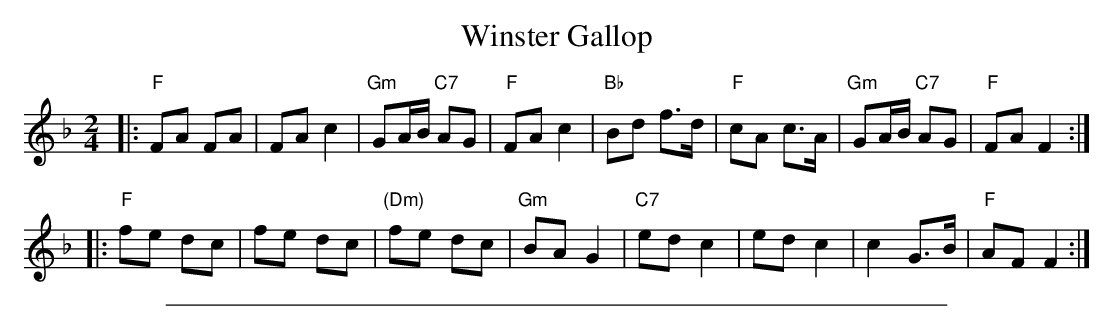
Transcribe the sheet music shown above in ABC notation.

X:1
T: Winster Gallop
M:2/4
L:1/8
K:F
|: "F"FA FA | FA c2 | "Gm"GA/B/ "C7"AG | "F"FA c2 \
| "Bb"Bd f>d | "F"cA c>A | "Gm"GA/B/ "C7"AG | "F"FA F2 :|
|: "F"fe dc | fe dc | "(Dm)"fe dc | "Gm"BA G2 \
| "C7"ed c2 | ed c2 | c2 G>B | "F"AF F2 :|
